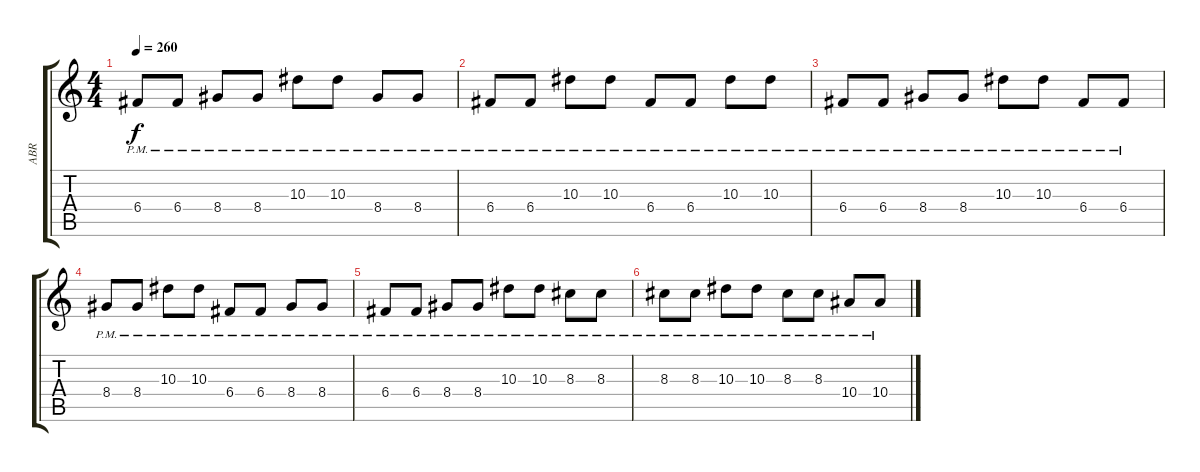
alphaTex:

\track ("ABR" "ABR") {instrument distortionguitar}
\staff {score tabs}
\tuning (D4 A3 F3 C3 G2 C2) {hide}
\ts (4 4)
\tempo 260
\clef g2
\ks c
6.4{pm}.8{dy f} 6.4{pm}.8 8.4{pm}.8 8.4{pm}.8 10.3{pm}.8 10.3{pm}.8 8.4{pm}.8 8.4{pm}.8 |
6.4{pm}.8 6.4{pm}.8 10.3{pm}.8 10.3{pm}.8 6.4{pm}.8 6.4{pm}.8 10.3{pm}.8 10.3{pm}.8 |
6.4{pm}.8{volume 0} 6.4{pm}.8 8.4{pm}.8 8.4{pm}.8 10.3{pm}.8 10.3{pm}.8 6.4{pm}.8 6.4{pm}.8 |
8.4{pm}.8 8.4{pm}.8 10.3{pm}.8 10.3{pm}.8 6.4{pm}.8 6.4{pm}.8 8.4{pm}.8 8.4{pm}.8 |
6.4{pm}.8 6.4{pm}.8 8.4{pm}.8 8.4{pm}.8 10.3{pm}.8 10.3{pm}.8 8.3{pm}.8 8.3{pm}.8 |
8.3{pm}.8 8.3{pm}.8 10.3{pm}.8 10.3{pm}.8 8.3{pm}.8 8.3{pm}.8 10.4{pm}.8 10.4{pm}.8
